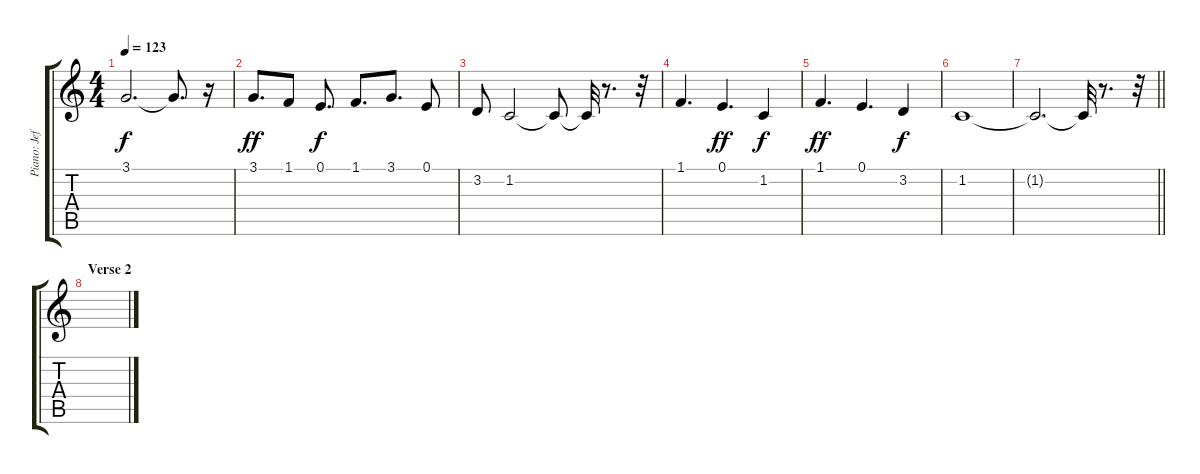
\track ("Piano: Jeff Jacobs" "Piano: Jef") {instrument lead8bassandlead}
\staff {score tabs}
\tuning (E4 B3 G3 D3 A2 E2) {hide}
\ts (4 4)
\tempo 123
\clef g2
\ks c
3.1.2{d dy f} 3.1{t}.8{d} r.16 |
3.1.8{d dy ff} 1.1.8 0.1.8{d dy f} 1.1.8{d} 3.1.8{d} 0.1.8 |
3.2.8 1.2.2 1.2{t}.8 1.2{t}.32 r.8{d} r.32 |
1.1.4{d} 0.1.4{d dy ff} 1.2.4{dy f} |
1.1.4{d dy ff} 0.1.4{d} 3.2.4{dy f} |
1.2.1 |
\barLineRight lightlight
1.2{t}.2{d} 1.2{t}.32 r.8{d} r.32 |
\section ("" "Verse 2")
